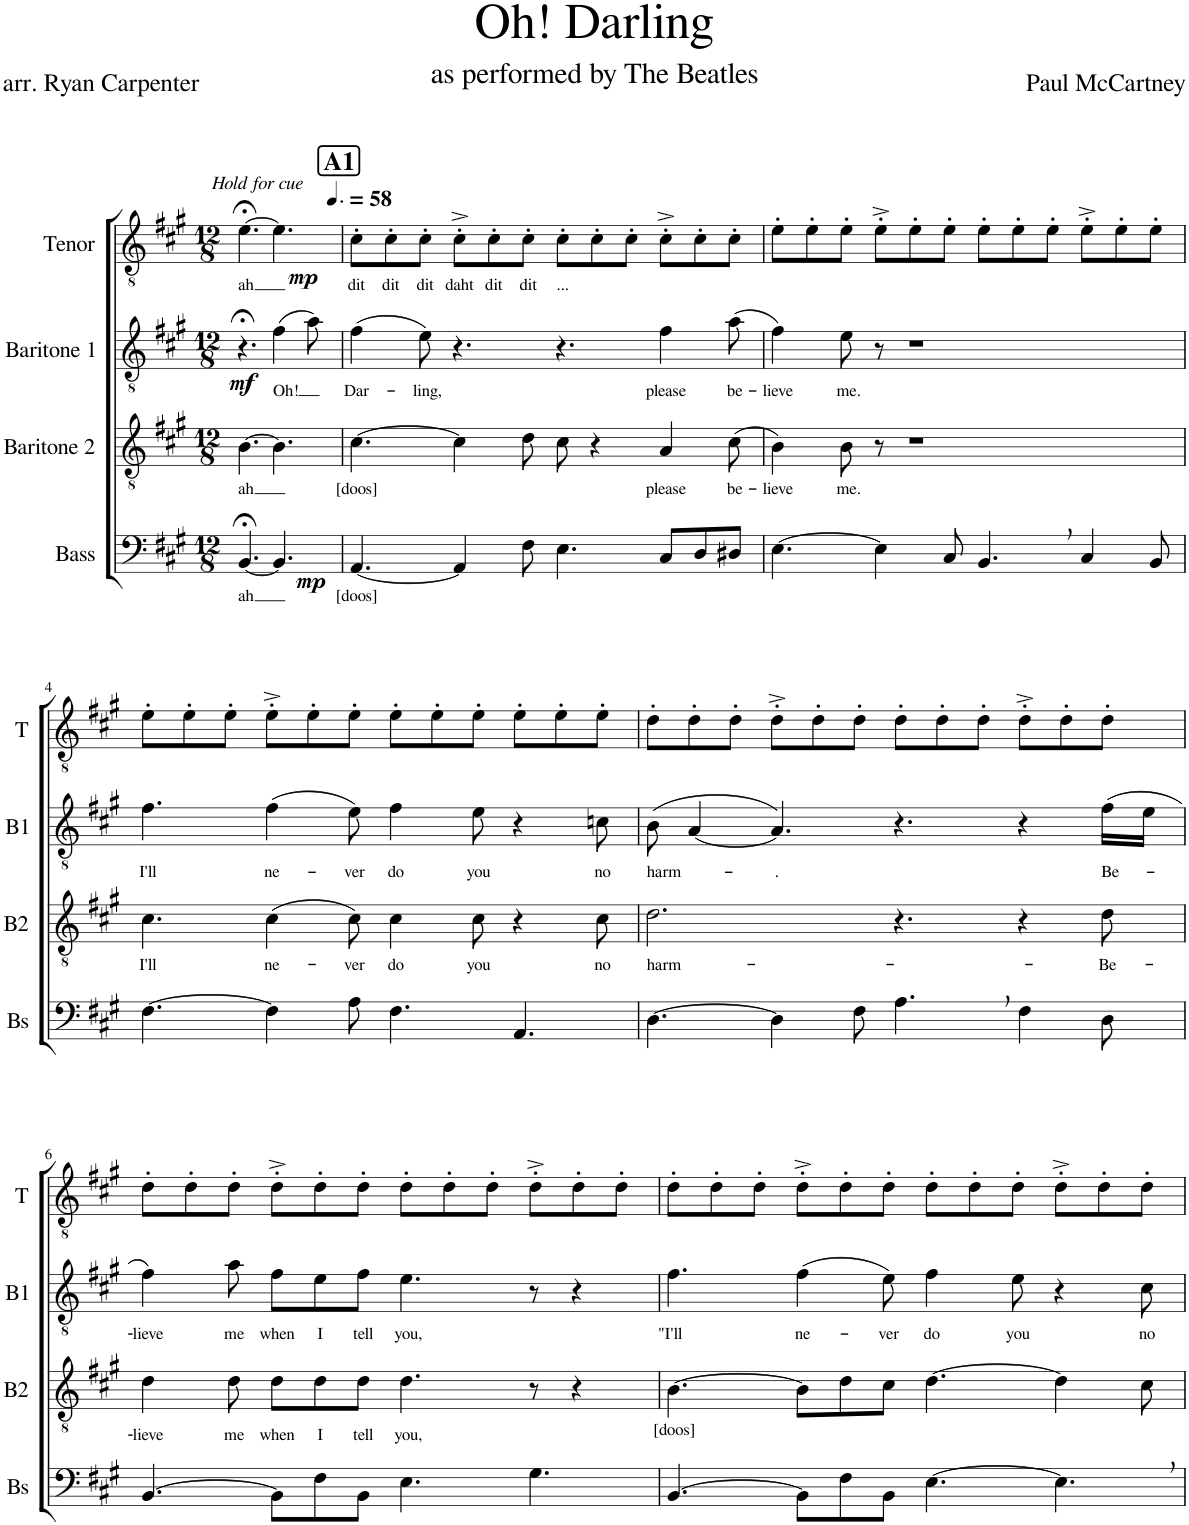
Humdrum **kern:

**kern	**text	**dynam	**kern	**text	**kern	**text	**dynam	**kern	**text	**dynam
*part4	*part4	*part4	*part3	*part3	*part2	*part2	*part2	*part1	*part1	*part1
*staff4	*staff4	*staff4	*staff3	*staff3	*staff2	*staff2	*staff2	*staff1	*staff1	*staff1
*I"Bass	*	*	*I"Baritone 2	*	*I"Baritone 1	*	*	*I"Tenor	*	*
*I'Bs	*	*	*I'B2	*	*I'B1	*	*	*I'T	*	*
*clefF4	*	*	*clefGv2	*	*clefGv2	*	*	*clefGv2	*	*
*k[f#c#g#]	*	*	*k[f#c#g#]	*	*k[f#c#g#]	*	*	*k[f#c#g#]	*	*
*M12/8	*	*	*M12/8	*	*M12/8	*	*	*M12/8	*	*
*MM87	*	*	*MM87	*	*MM87	*	*	*MM87	*	*
=1	=1	=1	=1	=1	=1	=1	=1	=1	=1	=1
!	!	!	!	!	!	!	!	!LO:TX:a:i:t=Hold for cue	!	!
!	!LO:LY:b	!	!	!LO:LY:b	!	!	!LO:DY:b	!	!LO:LY:b	!
[4.BB;</	ah	.	[4.B\	ah	4.r;<	.	mf	[4.e;<\	ah	.
!	!	!LO:DY:b	!	!	!	!LO:LY:b	!	!	!	!LO:DY:b
4.BB/]	.	mp	4.B\]	.	(4f#\	Oh!	.	4.e\]	.	mp
.	.	.	.	.	8a\)	.	.	.	.	.
!!LO:REH:place=s1:a:B:cj:fs=14:t=A1
=2	=2	=2	=2	=2	=2	=2	=2	=2	=2	=2
!	!LO:LY:b	!	!	!LO:LY:b	!	!LO:LY:b	!	!	!LO:LY:b	!
[4.AA/	[doos]	.	[4.c#\	[doos]	(4f#\	Dar-	.	8c#'\L	dit	.
!	!	!	!	!	!	!	!	!	!LO:LY:b	!
.	.	.	.	.	.	.	.	8c#'\	dit	.
!	!	!	!	!	!	!LO:LY:b	!	!	!LO:LY:b	!
.	.	.	.	.	8e\)	-ling,	.	8c#'\J	dit	.
!	!	!	!	!	!	!	!	!	!LO:LY:b	!
4AA/]	.	.	4c#\]	.	4.r	.	.	8c#'^\L	daht	.
!	!	!	!	!	!	!	!	!	!LO:LY:b	!
.	.	.	.	.	.	.	.	8c#'\	dit	.
!	!	!	!	!	!	!	!	!	!LO:LY:b	!
8F#\	.	.	8d\	.	.	.	.	8c#'\J	dit	.
!	!	!	!	!	!	!	!	!	!LO:LY:b	!
4.E\	.	.	8c#\	.	4.r	.	.	8c#'\L	...	.
.	.	.	4r	.	.	.	.	8c#'\	.	.
.	.	.	.	.	.	.	.	8c#'\J	.	.
!	!	!	!	!LO:LY:b	!	!LO:LY:b	!	!	!	!
8C#/L	.	.	4A/	please	4f#\	please	.	8c#'^\L	.	.
8D/	.	.	.	.	.	.	.	8c#'\	.	.
!	!	!	!	!LO:LY:b	!	!LO:LY:b	!	!	!	!
8D#X/J	.	.	(8c#\	be-	(8a\	be-	.	8c#'\J	.	.
=3	=3	=3	=3	=3	=3	=3	=3	=3	=3	=3
!	!	!	!	!LO:LY:b	!	!LO:LY:b	!	!	!	!
[4.E\	.	.	4B\)	-lieve	4f#\)	-lieve	.	8e'\L	.	.
.	.	.	.	.	.	.	.	8e'\	.	.
!	!	!	!	!LO:LY:b	!	!LO:LY:b	!	!	!	!
.	.	.	8B\	me.	8e\	me.	.	8e'\J	.	.
4E\]	.	.	8r	.	8r	.	.	8e'^\L	.	.
.	.	.	1r	.	1r	.	.	8e'\	.	.
8C#/	.	.	.	.	.	.	.	8e'\J	.	.
4.BB,/	.	.	.	.	.	.	.	8e'\L	.	.
.	.	.	.	.	.	.	.	8e'\	.	.
.	.	.	.	.	.	.	.	8e'\J	.	.
4C#/	.	.	.	.	.	.	.	8e'^\L	.	.
.	.	.	.	.	.	.	.	8e'\	.	.
8BB/	.	.	.	.	.	.	.	8e'\J	.	.
!!LO:LB:g=z
=4	=4	=4	=4	=4	=4	=4	=4	=4	=4	=4
!	!	!	!	!LO:LY:b	!	!LO:LY:b	!	!	!	!
[4.F#\	.	.	4.c#\	I'll	4.f#\	I'll	.	8e'\L	.	.
.	.	.	.	.	.	.	.	8e'\	.	.
.	.	.	.	.	.	.	.	8e'\J	.	.
!	!	!	!	!LO:LY:b	!	!LO:LY:b	!	!	!	!
4F#\]	.	.	(4c#\	ne-	(4f#\	ne-	.	8e'^\L	.	.
.	.	.	.	.	.	.	.	8e'\	.	.
!	!	!	!	!LO:LY:b	!	!LO:LY:b	!	!	!	!
8A\	.	.	8c#\)	-ver	8e\)	-ver	.	8e'\J	.	.
!	!	!	!	!LO:LY:b	!	!LO:LY:b	!	!	!	!
4.F#\	.	.	4c#\	do	4f#\	do	.	8e'\L	.	.
.	.	.	.	.	.	.	.	8e'\	.	.
!	!	!	!	!LO:LY:b	!	!LO:LY:b	!	!	!	!
.	.	.	8c#\	you	8e\	you	.	8e'\J	.	.
4.AA/	.	.	4r	.	4r	.	.	8e'\L	.	.
.	.	.	.	.	.	.	.	8e'\	.	.
!	!	!	!	!LO:LY:b	!	!LO:LY:b	!	!	!	!
.	.	.	8c#\	no	8cn\	no	.	8e'\J	.	.
=5	=5	=5	=5	=5	=5	=5	=5	=5	=5	=5
!	!	!	!	!LO:LY:b	!	!LO:LY:b	!	!	!	!
[4.D\	.	.	2.d\	harm-	(8B\	harm-	.	8d'\L	.	.
.	.	.	.	.	[4A/	.	.	8d'\	.	.
.	.	.	.	.	.	.	.	8d'\J	.	.
!	!	!	!	!	!	!LO:LY:b	!	!	!	!
4D\]	.	.	.	.	4.A/])	-.	.	8d'^\L	.	.
.	.	.	.	.	.	.	.	8d'\	.	.
8F#\	.	.	.	.	.	.	.	8d'\J	.	.
4.A,\	.	.	4.r	.	4.r	.	.	8d'\L	.	.
.	.	.	.	.	.	.	.	8d'\	.	.
.	.	.	.	.	.	.	.	8d'\J	.	.
4F#\	.	.	4r	.	4r	.	.	8d'^\L	.	.
.	.	.	.	.	.	.	.	8d'\	.	.
!	!	!	!	!LO:LY:b	!	!LO:LY:b	!	!	!	!
8D\	.	.	8d\	Be-	(16f#\LL	Be-	.	8d'\J	.	.
.	.	.	.	.	16e\JJ	.	.	.	.	.
!!LO:LB:g=z
=6	=6	=6	=6	=6	=6	=6	=6	=6	=6	=6
!	!	!	!	!LO:LY:b	!	!LO:LY:b	!	!	!	!
[4.BB/	.	.	4d\	-lieve	4f#\)	-lieve	.	8d'\L	.	.
.	.	.	.	.	.	.	.	8d'\	.	.
!	!	!	!	!LO:LY:b	!	!LO:LY:b	!	!	!	!
.	.	.	8d\	me	8a\	me	.	8d'\J	.	.
!	!	!	!	!LO:LY:b	!	!LO:LY:b	!	!	!	!
8BB\L]	.	.	8d\L	when	8f#\L	when	.	8d'^\L	.	.
!	!	!	!	!LO:LY:b	!	!LO:LY:b	!	!	!	!
8F#\	.	.	8d\	I	8e\	I	.	8d'\	.	.
!	!	!	!	!LO:LY:b	!	!LO:LY:b	!	!	!	!
8BB\J	.	.	8d\J	tell	8f#\J	tell	.	8d'\J	.	.
!	!	!	!	!LO:LY:b	!	!LO:LY:b	!	!	!	!
4.E\	.	.	4.d\	you,	4.e\	you,	.	8d'\L	.	.
.	.	.	.	.	.	.	.	8d'\	.	.
.	.	.	.	.	.	.	.	8d'\J	.	.
4.G#\	.	.	8r	.	8r	.	.	8d'^\L	.	.
.	.	.	4r	.	4r	.	.	8d'\	.	.
.	.	.	.	.	.	.	.	8d'\J	.	.
=7	=7	=7	=7	=7	=7	=7	=7	=7	=7	=7
!	!	!	!	!LO:LY:b	!	!LO:LY:b	!	!	!	!
[4.BB/	.	.	[4.B\	[doos]	4.f#\	"I'll	.	8d'\L	.	.
.	.	.	.	.	.	.	.	8d'\	.	.
.	.	.	.	.	.	.	.	8d'\J	.	.
!	!	!	!	!	!	!LO:LY:b	!	!	!	!
8BB\L]	.	.	8B\L]	.	(4f#\	ne-	.	8d'^\L	.	.
8F#\	.	.	8d\	.	.	.	.	8d'\	.	.
!	!	!	!	!	!	!LO:LY:b	!	!	!	!
8BB\J	.	.	8c#\J	.	8e\)	-ver	.	8d'\J	.	.
!	!	!	!	!	!	!LO:LY:b	!	!	!	!
[4.E\	.	.	[4.d\	.	4f#\	do	.	8d'\L	.	.
.	.	.	.	.	.	.	.	8d'\	.	.
!	!	!	!	!	!	!LO:LY:b	!	!	!	!
.	.	.	.	.	8e\	you	.	8d'\J	.	.
4.E,\]	.	.	4d\]	.	4r	.	.	8d'^\L	.	.
.	.	.	.	.	.	.	.	8d'\	.	.
!	!	!	!	!	!	!LO:LY:b	!	!	!	!
.	.	.	8c#\	.	8c#\	no	.	8d'\J	.	.
=	=	=	=	=	=	=	=	=	=	=
*-	*-	*-	*-	*-	*-	*-	*-	*-	*-	*-
